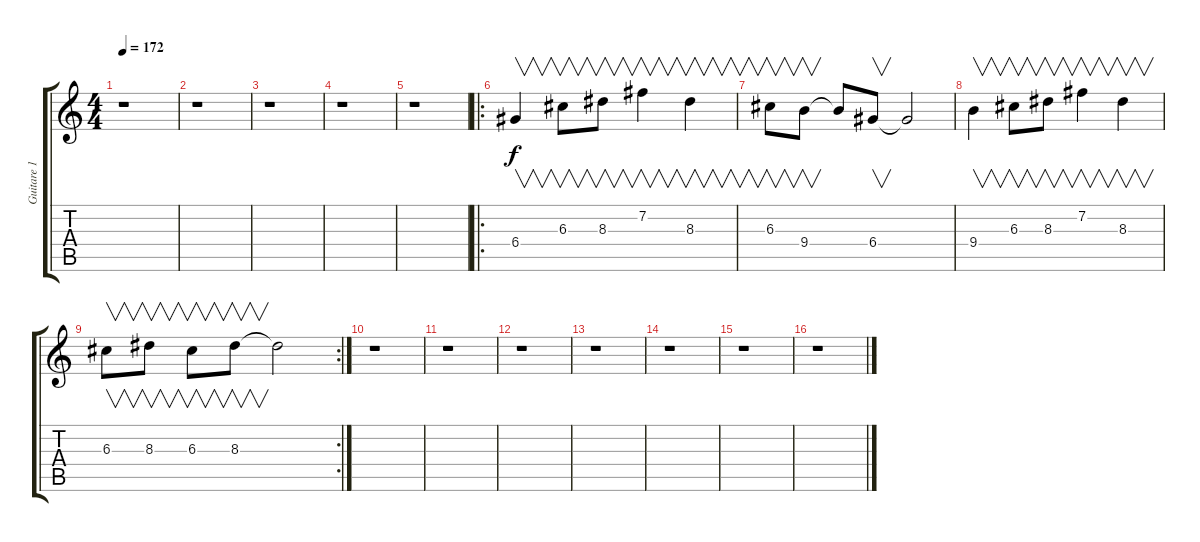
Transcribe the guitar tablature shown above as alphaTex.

\track ("Guitare 1" "Guitare 1") {instrument electricguitarclean}
\staff {score tabs}
\tuning (E4 B3 G3 D3 A2 E2) {hide}
\ts (4 4)
\tempo 172
\clef g2
\ks c
r.1{dy f} |
r.1 |
r.1 |
r.1 |
r.1 |
\ro
6.4.4{v} 6.3.8{v} 8.3.8{v} 7.2.4{v} 8.3.4{v} |
6.3.8{v} 9.4.8{v} 9.4{t}.8 6.4.8{v} 6.4{t}.2 |
9.4.4{v} 6.3.8{v} 8.3.8{v} 7.2.4{v} 8.3.4{v} |
\rc 2
6.3.8{v} 8.3.8{v} 6.3.8{v} 8.3.8{v} 8.3{t}.2 |
r.1 |
r.1 |
r.1 |
r.1 |
r.1 |
r.1 |
r.1
